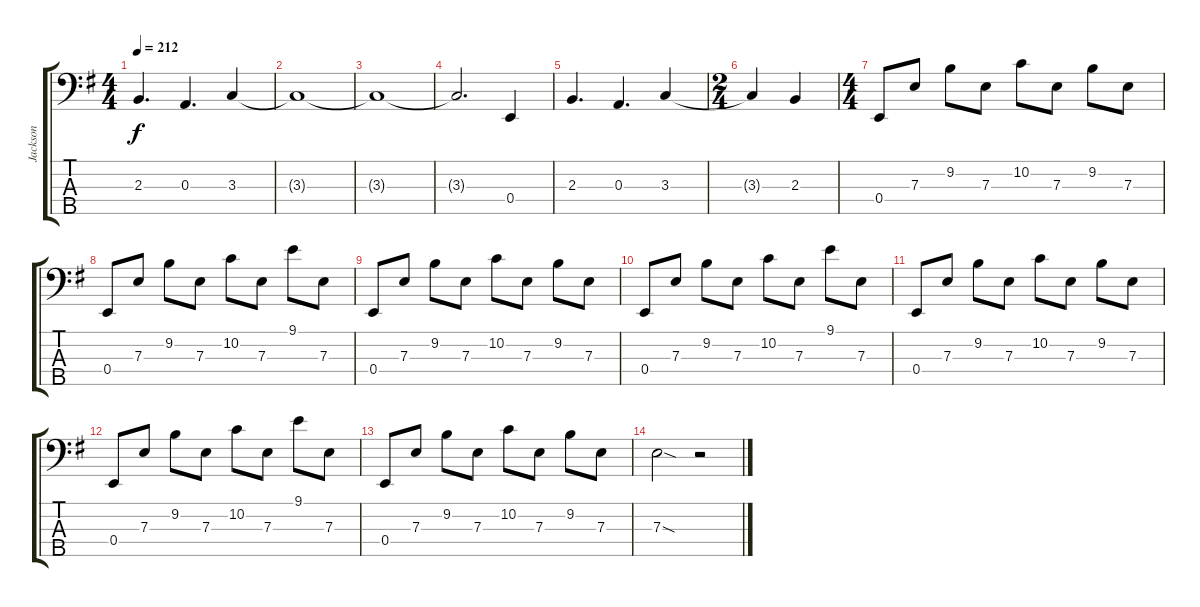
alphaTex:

\track ("Jackson" "Jackson") {instrument electricbassfinger}
\staff {score tabs}
\tuning (G2 D2 A1 E1 B0) {hide}
\ts (4 4)
\tempo 212
\clef f4
\ks g
2.3.4{d dy f} 0.3.4{d} 3.3.4 |
3.3{t}.1 |
3.3{t}.1 |
3.3{t}.2{d} 0.4.4 |
2.3.4{d} 0.3.4{d} 3.3.4 |
\ts (2 4)
3.3{t}.4 2.3.4 |
\ts (4 4)
0.4.8 7.3.8 9.2.8 7.3.8 10.2.8 7.3.8 9.2.8 7.3.8 |
0.4.8 7.3.8 9.2.8 7.3.8 10.2.8 7.3.8 9.1.8 7.3.8 |
0.4.8 7.3.8 9.2.8 7.3.8 10.2.8 7.3.8 9.2.8 7.3.8 |
0.4.8 7.3.8 9.2.8 7.3.8 10.2.8 7.3.8 9.1.8 7.3.8 |
0.4.8 7.3.8 9.2.8 7.3.8 10.2.8 7.3.8 9.2.8 7.3.8 |
0.4.8 7.3.8 9.2.8 7.3.8 10.2.8 7.3.8 9.1.8 7.3.8 |
0.4.8 7.3.8 9.2.8 7.3.8 10.2.8 7.3.8 9.2.8 7.3.8 |
7.3{sod}.2 r.2
